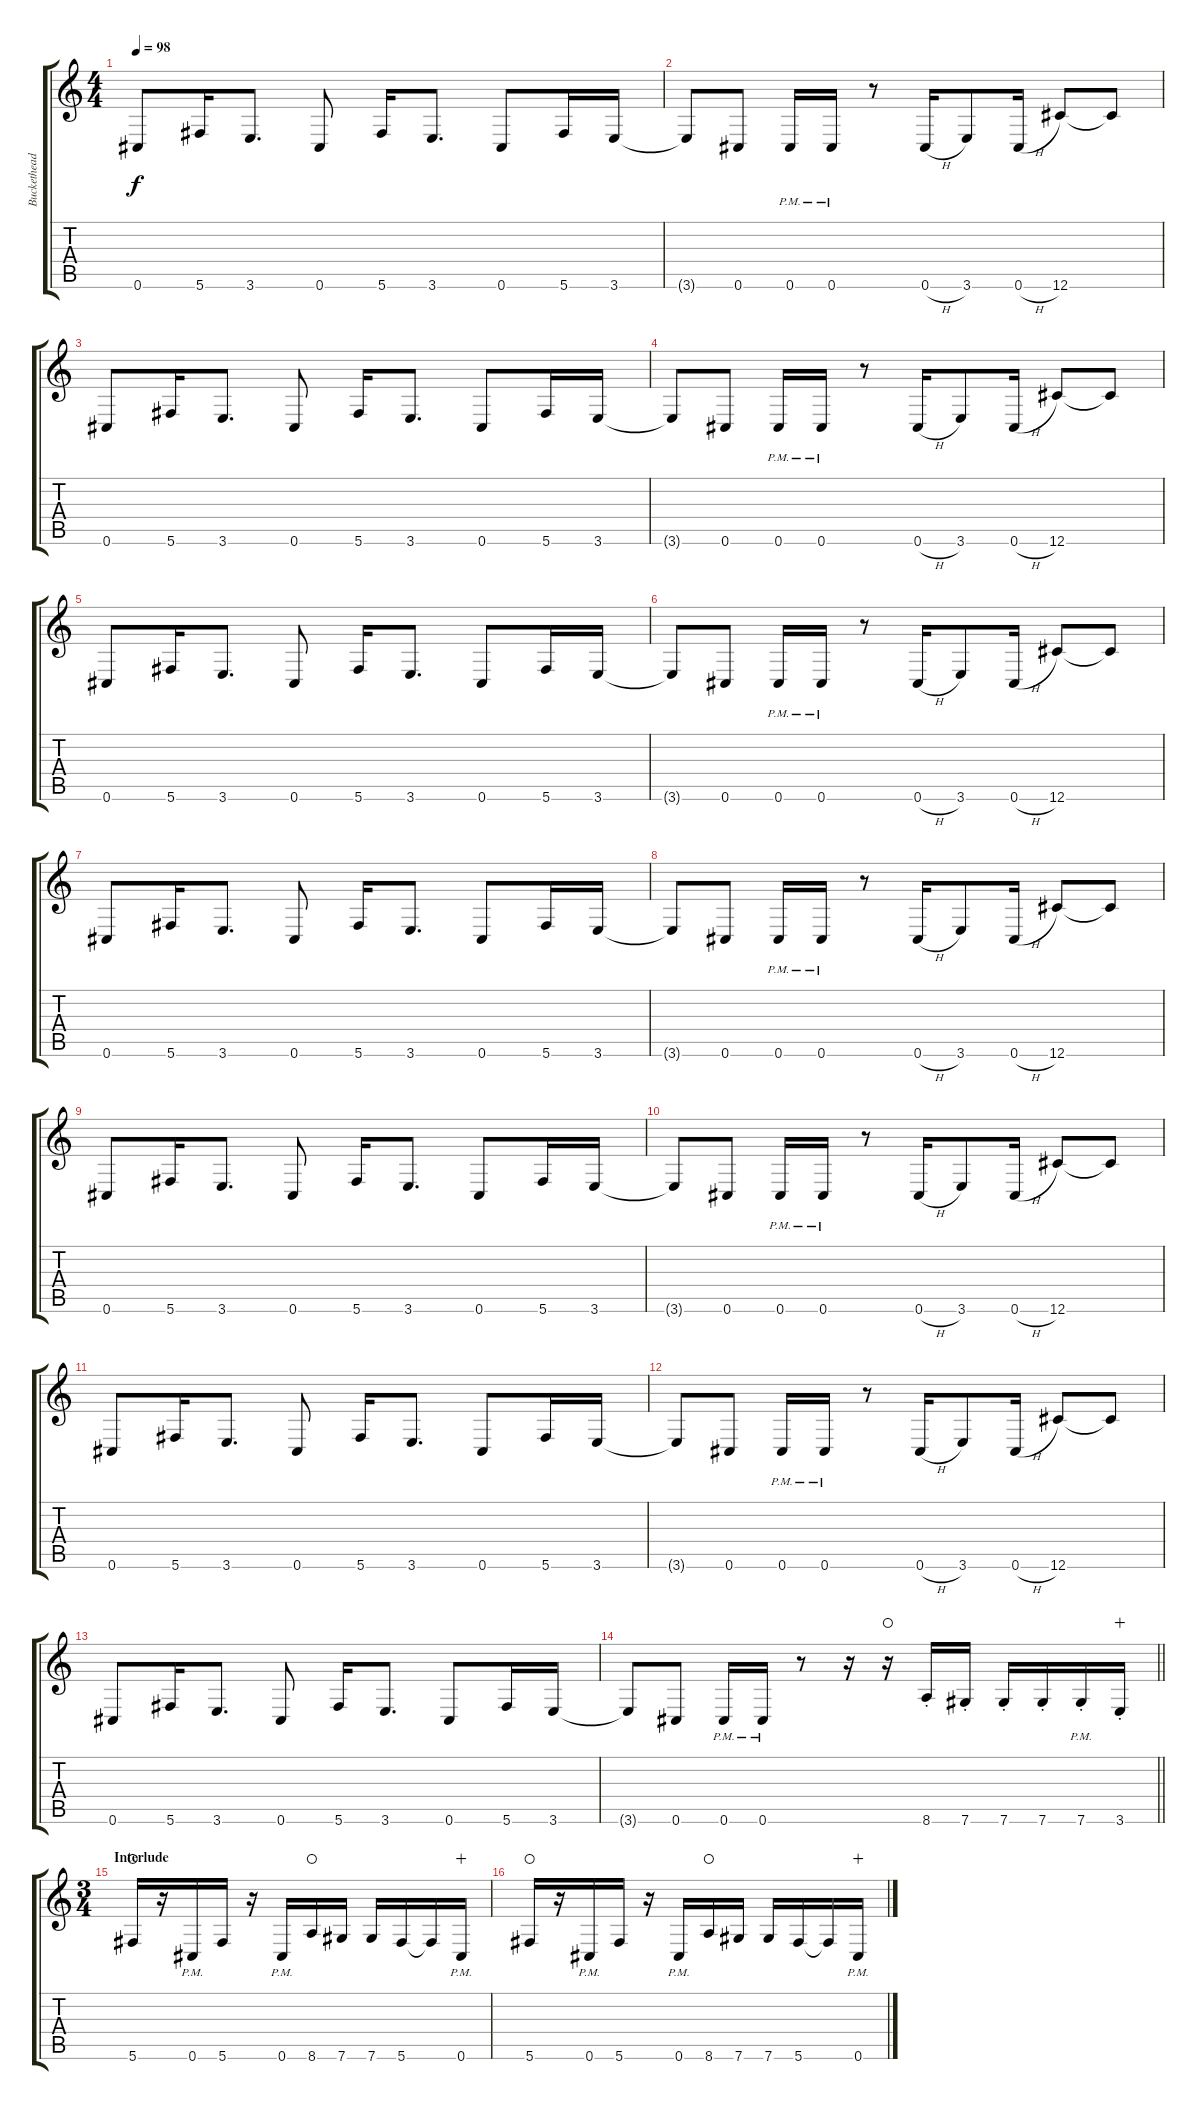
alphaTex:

\track ("Buckethead" "Buckethead") {instrument distortionguitar}
\staff {score tabs}
\tuning (Eb4 Bb3 Gb3 Db3 Ab2 Db2) {hide}
\ts (4 4)
\tempo 98
\clef g2
\ks c
0.6.8{dy f} 5.6.16 3.6.8{d} 0.6.8 5.6.16 3.6.8{d} 0.6.8 5.6.16 3.6.16 |
3.6{t}.8 0.6.8 0.6{pm}.16 0.6{pm}.16 r.8 0.6{h}.16 3.6.8 0.6{h}.16 12.6.8 12.6{t}.8 |
0.6.8 5.6.16 3.6.8{d} 0.6.8 5.6.16 3.6.8{d} 0.6.8 5.6.16 3.6.16 |
3.6{t}.8 0.6.8 0.6{pm}.16 0.6{pm}.16 r.8 0.6{h}.16 3.6.8 0.6{h}.16 12.6.8 12.6{t}.8 |
0.6.8 5.6.16 3.6.8{d} 0.6.8 5.6.16 3.6.8{d} 0.6.8 5.6.16 3.6.16 |
3.6{t}.8 0.6.8 0.6{pm}.16 0.6{pm}.16 r.8 0.6{h}.16 3.6.8 0.6{h}.16 12.6.8 12.6{t}.8 |
0.6.8 5.6.16 3.6.8{d} 0.6.8 5.6.16 3.6.8{d} 0.6.8 5.6.16 3.6.16 |
3.6{t}.8 0.6.8 0.6{pm}.16 0.6{pm}.16 r.8 0.6{h}.16 3.6.8 0.6{h}.16 12.6.8 12.6{t}.8 |
0.6.8 5.6.16 3.6.8{d} 0.6.8 5.6.16 3.6.8{d} 0.6.8 5.6.16 3.6.16 |
3.6{t}.8 0.6.8 0.6{pm}.16 0.6{pm}.16 r.8 0.6{h}.16 3.6.8 0.6{h}.16 12.6.8 12.6{t}.8 |
0.6.8 5.6.16 3.6.8{d} 0.6.8 5.6.16 3.6.8{d} 0.6.8 5.6.16 3.6.16 |
3.6{t}.8 0.6.8 0.6{pm}.16 0.6{pm}.16 r.8 0.6{h}.16 3.6.8 0.6{h}.16 12.6.8 12.6{t}.8 |
0.6.8 5.6.16 3.6.8{d} 0.6.8 5.6.16 3.6.8{d} 0.6.8 5.6.16 3.6.16 |
\barLineRight lightlight
3.6{t}.8 0.6.8 0.6{pm}.16 0.6{pm}.16 r.8 r.16 r.16{waho} 8.6{st}.16 7.6{st}.16 7.6{st}.16 7.6{st}.16 7.6{pm st}.16 3.6{st}.16{wahc} |
\ts (3 4)
\section ("" "Interlude")
5.6.16{waho} r.16 0.6{pm}.16 5.6.16 r.16 0.6{pm}.16 8.6.16{waho} 7.6.16 7.6.16 5.6.16 5.6{t}.16 0.6{pm}.16{wahc} |
5.6.16{waho} r.16 0.6{pm}.16 5.6.16 r.16 0.6{pm}.16 8.6.16{waho} 7.6.16 7.6.16 5.6.16 5.6{t}.16 0.6{pm}.16{wahc}
